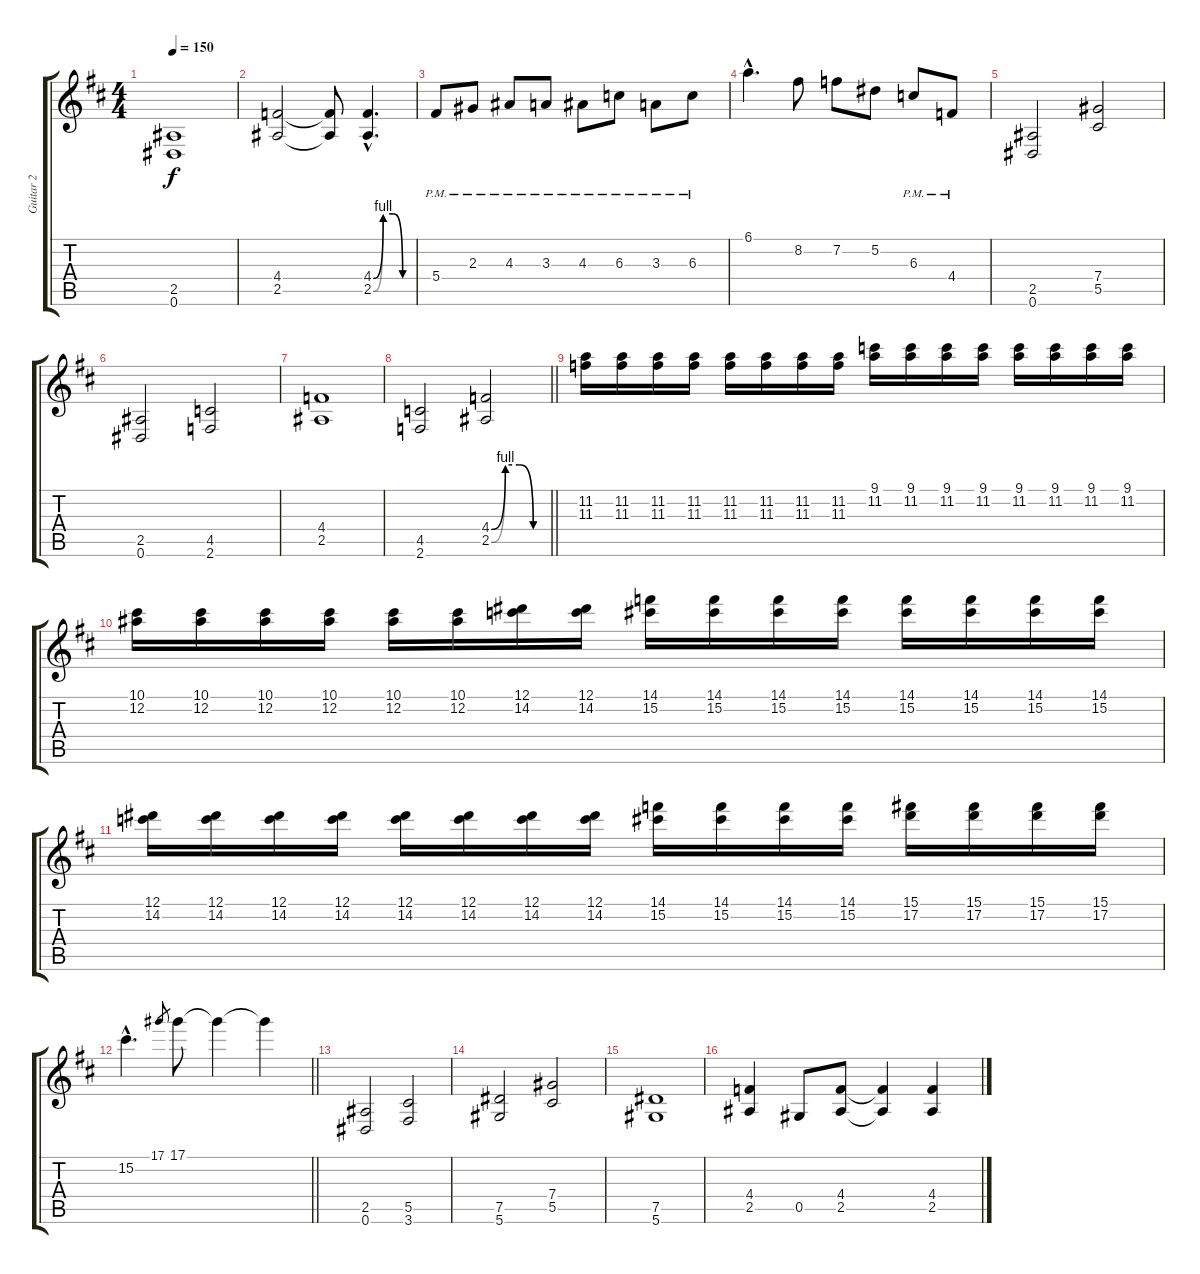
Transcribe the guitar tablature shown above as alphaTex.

\track ("Guitar 2" "Guitar 2") {instrument distortionguitar}
\staff {score tabs}
\tuning (Eb4 Bb3 Gb3 Db3 Ab2 Eb2) {hide}
\ts (4 4)
\tempo 150
\clef g2
\ks d
(2.5 0.6).1{dy f} |
(4.4 2.5).2 (4.4{t} 2.5{t}).8 (4.4{be (custom 0 0 15 4 30 4 45 0 60 0) hac} 2.5{be (custom 0 0 15 4 30 4 45 0 60 0) hac}).4{d} |
5.4{pm}.8 2.3{pm}.8 4.3{pm}.8 3.3{pm}.8 4.3{pm}.8 6.3{pm}.8 3.3{pm}.8 6.3{pm}.8 |
6.1{hac}.4{d} 8.2.8 7.2.8 5.2.8 6.3{pm}.8 4.4{pm}.8 |
(2.5 0.6).2 (7.4 5.5).2 |
(2.5 0.6).2 (4.5 2.6).2 |
(4.4 2.5).1 |
\barLineRight lightlight
(4.5 2.6).2 (4.4{be (custom 0 0 15 4 30 4 45 0 60 0)} 2.5{be (custom 0 0 15 4 30 4 45 0 60 0)}).2 |
(11.2 11.3).16 (11.2 11.3).16 (11.2 11.3).16 (11.2 11.3).16 (11.2 11.3).16 (11.2 11.3).16 (11.2 11.3).16 (11.2 11.3).16 (9.1 11.2).16 (9.1 11.2).16 (9.1 11.2).16 (9.1 11.2).16 (9.1 11.2).16 (9.1 11.2).16 (9.1 11.2).16 (9.1 11.2).16 |
(10.1 12.2).16 (10.1 12.2).16 (10.1 12.2).16 (10.1 12.2).16 (10.1 12.2).16 (10.1 12.2).16 (12.1 14.2).16 (12.1 14.2).16 (14.1 15.2).16 (14.1 15.2).16 (14.1 15.2).16 (14.1 15.2).16 (14.1 15.2).16 (14.1 15.2).16 (14.1 15.2).16 (14.1 15.2).16 |
(12.1 14.2).16 (12.1 14.2).16 (12.1 14.2).16 (12.1 14.2).16 (12.1 14.2).16 (12.1 14.2).16 (12.1 14.2).16 (12.1 14.2).16 (14.1 15.2).16 (14.1 15.2).16 (14.1 15.2).16 (14.1 15.2).16 (15.1 17.2).16 (15.1 17.2).16 (15.1 17.2).16 (15.1 17.2).16 |
\barLineRight lightlight
15.2{hac}.4{d} 17.1.8{gr} 17.1.8 17.1{t}.4 17.1{t}.4 |
(2.5 0.6).2 (5.5 3.6).2 |
(7.5 5.6).2 (7.4 5.5).2 |
(7.5 5.6).1 |
(4.4 2.5).4 0.5.8 (4.4 2.5).8 (4.4{t} 2.5{t}).4 (4.4 2.5).4
